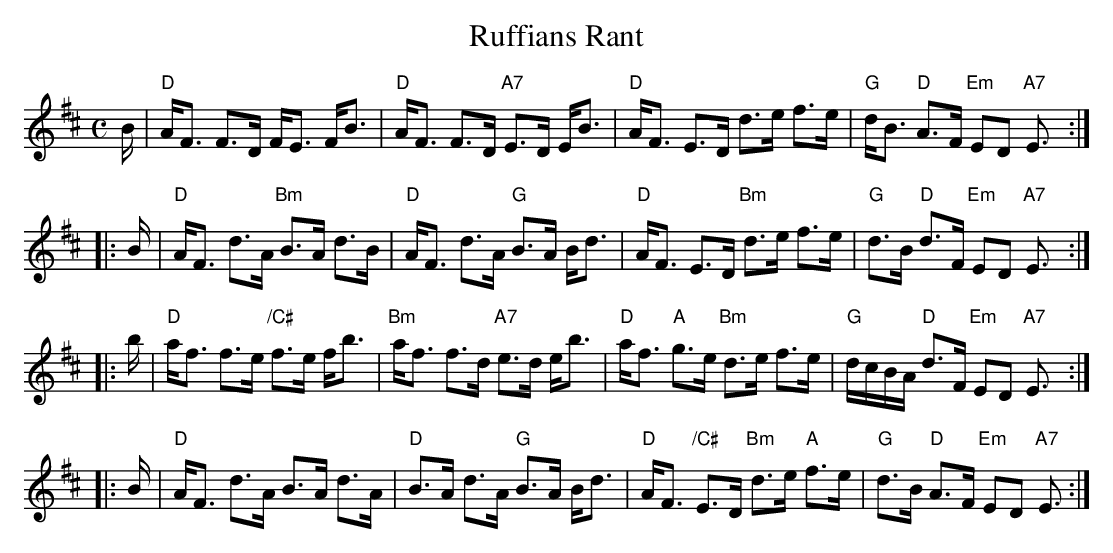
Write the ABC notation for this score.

X:1
T: Ruffians Rant
M: C
L: 1/16
K: D
B \
| "D"AF3 F3D FE3 FB3 | "D"AF3 F3D "A7"E3D EB3 \
| "D"AF3 E3D d3e f3e | "G"dB3 "D"A3F "Em"E2D2 "A7"E3 :|
|: B \
| "D"AF3 d3A "Bm"B3A d3B | "D"AF3 d3A "G"B3A Bd3 \
| "D"AF3 E3D "Bm"d3e f3e | "G"d3B "D"d3F "Em"E2D2 "A7"E3 :|
|: b \
| "D"af3 f3e "/C#"f3e fb3 | "Bm"af3 f3d "A7"e3d eb3 \
| "D"af3 "A"g3e "Bm"d3e f3e | "G"dcBA "D"d3F "Em"E2D2 "A7"E3 :|
|: B \
| "D"AF3 d3A B3A d3A | "D"B3A d3A "G"B3A Bd3 \
| "D"AF3 "/C#"E3D "Bm"d3e "A"f3e | "G"d3B "D"A3F "Em"E2D2 "A7"E3 :|
